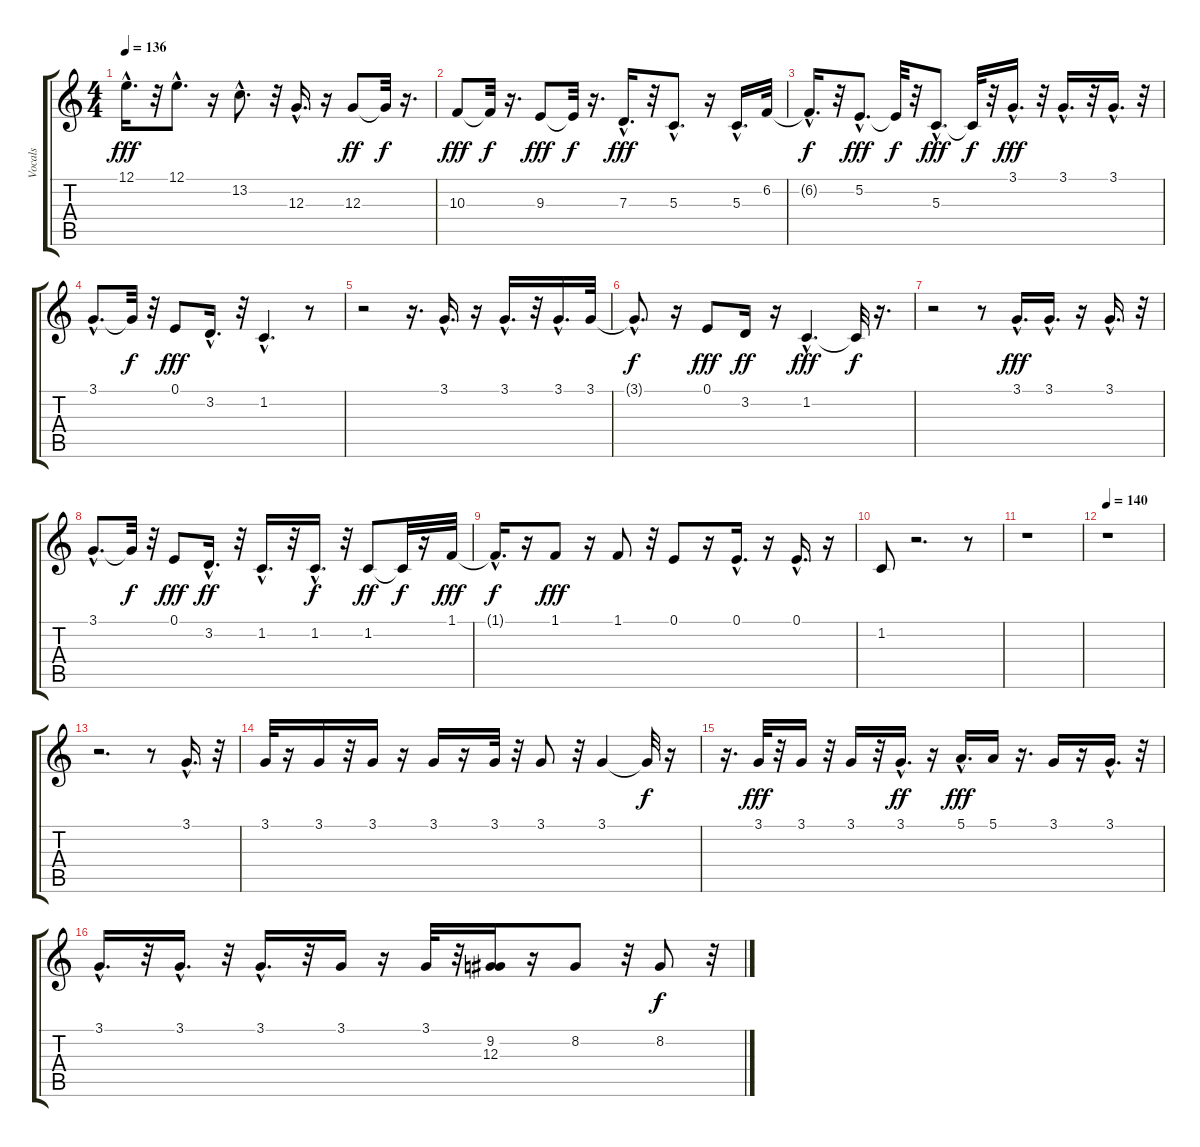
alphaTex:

\track ("Vocals" "Vocals") {instrument acousticgrandpiano}
\staff {score tabs}
\tuning (E4 B3 G3 D3 A2 E2) {hide}
\ts (4 4)
\tempo 136
\clef g2
\ks c
12.1{hac}.16{d dy fff} r.32 12.1{hac}.8{d} r.16 13.2{hac}.8{d} r.32 12.3{hac}.16{d} r.16 12.3.8{dy ff} 12.3{t}.32{dy f} r.16{d} |
10.3.8{dy fff} 10.3{t}.32{dy f} r.16{d} 9.3.8{dy fff} 9.3{t}.32{dy f} r.16{d} 7.3{hac}.16{d dy fff} r.32 5.3{hac}.8{d} r.16 5.3{hac}.16{d} 6.2.32 |
6.2{hac t}.16{d dy f} r.32 5.2{hac}.8{d dy fff} 5.2{t}.32{dy f} r.32 5.3{hac}.8{d dy fff} 5.3{t}.32{dy f} r.32 3.1{hac}.16{d dy fff} r.32 3.1{hac}.16{d} r.32 3.1{hac}.16{d} r.32 |
3.1{hac}.8{d} 3.1{t}.32{dy f} r.32 0.1.8{dy fff} 3.2{hac}.16{d} r.32 1.2{hac}.4{d} r.8 |
r.2 r.16{d} 3.1{hac}.16{d} r.16 3.1{hac}.16{d} r.32 3.1{hac}.16{d} 3.1.32 |
3.1{hac t}.8{d dy f} r.16 0.1.8{dy fff} 3.2.16{dy ff} r.16 1.2{hac}.4{d dy fff} 1.2{t}.32{dy f} r.16{d} |
r.2 r.8 3.1{hac}.16{d dy fff} 3.1{hac}.16{d} r.16 3.1{hac}.16{d} r.32 |
3.1{hac}.8{d} 3.1{t}.32{dy f} r.32 0.1.8{dy fff} 3.2{hac}.16{d dy ff} r.32 1.2{hac}.16{d} r.32 1.2{hac}.16{d dy f} r.32 1.2.8{dy ff} 1.2{t}.32{dy f} r.16 1.1.32{dy fff} |
1.1{hac t}.16{d dy f} r.16 1.1.8{dy fff} r.16 1.1.8 r.32 0.1.8 r.16 0.1{hac}.16{d} r.16 0.1{hac}.16{d} r.16 |
1.2.8 r.2{d} r.8 |
r.1 |
\tempo 140
r.1 |
r.2{d} r.8 3.1{hac}.16{d} r.32 |
3.1.32 r.16 3.1.16 r.32 3.1.16 r.16 3.1.16 r.16 3.1.32 r.32 3.1.8 r.32 3.1.4 3.1{t}.32{dy f} r.16 |
r.16{d} 3.1.32{dy fff} r.32 3.1.16 r.32 3.1.16 r.32 3.1{hac}.16{d dy ff} r.16 5.1{hac}.16{d dy fff} 5.1.16 r.16{d} 3.1.16 r.16 3.1{hac}.16{d} r.32 |
3.1{hac}.16{d} r.32 3.1{hac}.16{d} r.32 3.1{hac}.16{d} r.32 3.1.16 r.16 3.1.32 r.32 (9.2 12.3).16 r.16 8.2.8 r.32 8.2.8{dy f} r.32
